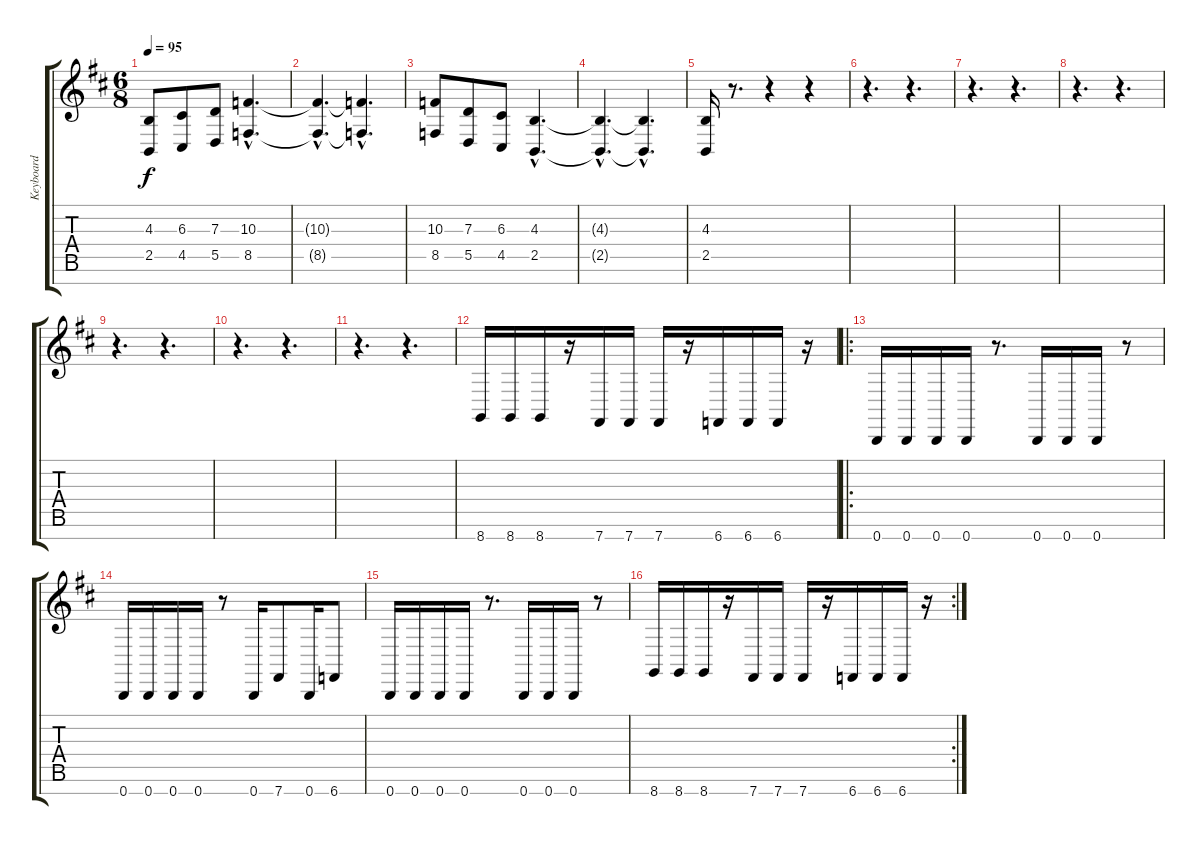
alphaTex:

\track ("Keyboard" "Keyboard") {instrument lead2sawtooth}
\staff {score tabs}
\tuning (E4 B3 G3 D3 A2 E2 B1) {hide}
\ts (6 8)
\tempo 95
\clef g2
\ks bminor
(4.3 2.5).8{dy f} (6.3 4.5).8 (7.3 5.5).8 (10.3{hac} 8.5{hac}).4{d} |
(10.3{hac t} 8.5{hac t}).4{d} (10.3{hac t} 8.5{hac t}).4{d} |
(10.3 8.5).8 (7.3 5.5).8 (6.3 4.5).8 (4.3{hac} 2.5{hac}).4{d} |
(4.3{hac t} 2.5{hac t}).4{d} (4.3{hac t} 2.5{hac t}).4{d} |
(4.3 2.5).16 r.8{d} r.4 r.4 |
r.4{d} r.4{d} |
r.4{d} r.4{d} |
r.4{d} r.4{d} |
r.4{d} r.4{d} |
r.4{d} r.4{d} |
r.4{d} r.4{d} |
8.7.16 8.7.16 8.7.16 r.16 7.7.16 7.7.16 7.7.16 r.16 6.7.16 6.7.16 6.7.16 r.16 |
\ro
0.7.16 0.7.16 0.7.16 0.7.16 r.8{d} 0.7.16 0.7.16 0.7.16 r.8 |
0.7.16 0.7.16 0.7.16 0.7.16 r.8 0.7.16 7.7.8 0.7.16 6.7.8 |
0.7.16 0.7.16 0.7.16 0.7.16 r.8{d} 0.7.16 0.7.16 0.7.16 r.8 |
\rc 2
8.7.16 8.7.16 8.7.16 r.16 7.7.16 7.7.16 7.7.16 r.16 6.7.16 6.7.16 6.7.16 r.16
